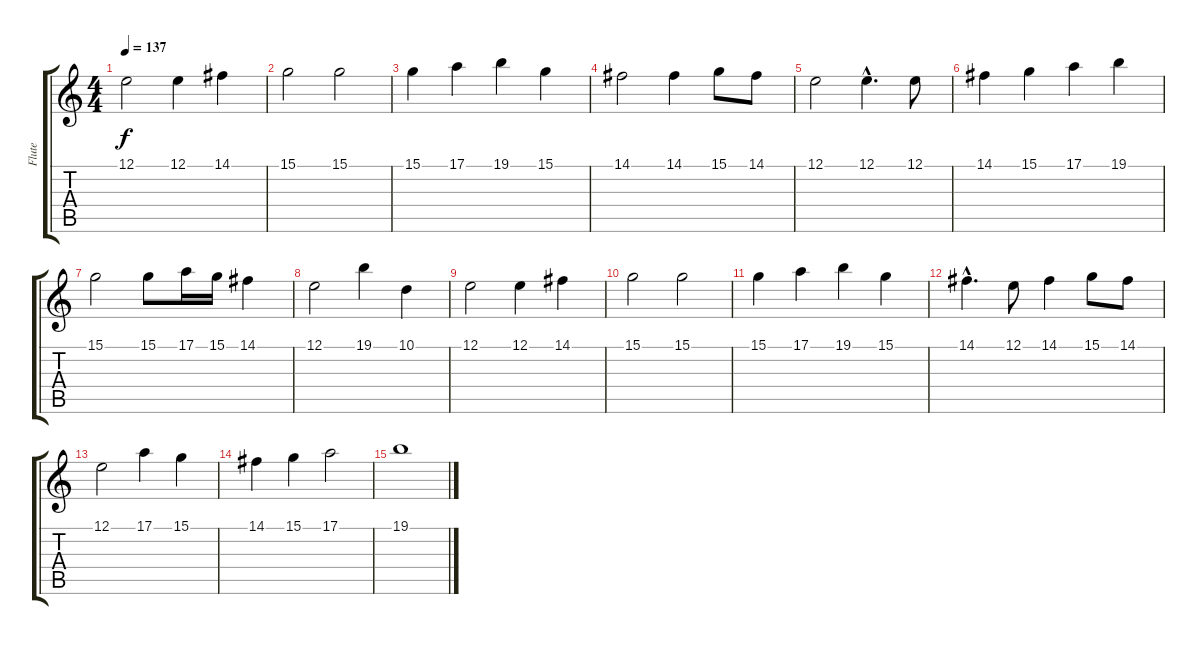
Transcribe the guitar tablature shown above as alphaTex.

\track ("Flute" "Flute") {instrument piccolo}
\staff {score tabs}
\tuning (E4 B3 G3 D3 A2 E2) {hide}
\ts (4 4)
\tempo 137
\clef g2
\ks c
12.1.2{dy f} 12.1.4 14.1.4 |
15.1.2 15.1.2 |
15.1.4 17.1.4 19.1.4 15.1.4 |
14.1.2 14.1.4 15.1.8 14.1.8 |
12.1.2 12.1{hac}.4{d} 12.1.8 |
14.1.4 15.1.4 17.1.4 19.1.4 |
15.1.2 15.1.8 17.1.16 15.1.16 14.1.4 |
12.1.2 19.1.4 10.1.4 |
12.1.2 12.1.4 14.1.4 |
15.1.2 15.1.2 |
15.1.4 17.1.4 19.1.4 15.1.4 |
14.1{hac}.4{d} 12.1.8 14.1.4 15.1.8 14.1.8 |
12.1.2 17.1.4 15.1.4 |
14.1.4 15.1.4 17.1.2 |
19.1.1
